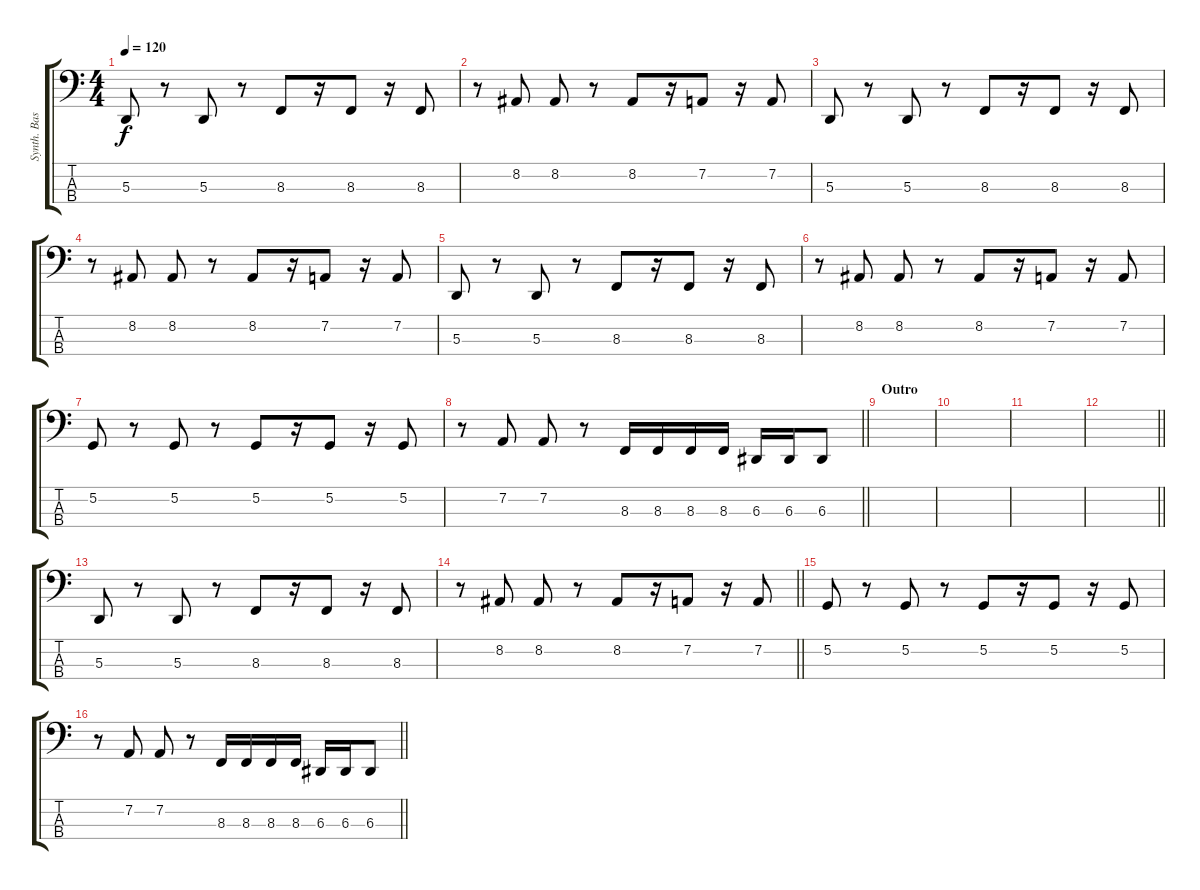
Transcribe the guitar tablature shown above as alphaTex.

\track ("Synth. Bass" "Synth. Bas") {instrument lead2sawtooth}
\staff {score tabs}
\tuning (G2 D2 A1 E1) {hide}
\ts (4 4)
\tempo 120
\clef f4
\ks c
5.3.8{dy f} r.8 5.3.8 r.8 8.3.8 r.16 8.3.8 r.16 8.3.8 |
r.8 8.2.8 8.2.8 r.8 8.2.8 r.16 7.2.8 r.16 7.2.8 |
5.3.8 r.8 5.3.8 r.8 8.3.8 r.16 8.3.8 r.16 8.3.8 |
r.8 8.2.8 8.2.8 r.8 8.2.8 r.16 7.2.8 r.16 7.2.8 |
5.3.8 r.8 5.3.8 r.8 8.3.8 r.16 8.3.8 r.16 8.3.8 |
r.8 8.2.8 8.2.8 r.8 8.2.8 r.16 7.2.8 r.16 7.2.8 |
5.2.8 r.8 5.2.8 r.8 5.2.8 r.16 5.2.8 r.16 5.2.8 |
\barLineRight lightlight
r.8 7.2.8 7.2.8 r.8 8.3.16 8.3.16 8.3.16 8.3.16 6.3.16 6.3.16 6.3.8 |
\section ("" "Outro")
|
|
|
\barLineRight lightlight
|
5.3.8 r.8 5.3.8 r.8 8.3.8 r.16 8.3.8 r.16 8.3.8 |
\barLineRight lightlight
r.8 8.2.8 8.2.8 r.8 8.2.8 r.16 7.2.8 r.16 7.2.8 |
5.2.8 r.8 5.2.8 r.8 5.2.8 r.16 5.2.8 r.16 5.2.8 |
\barLineRight lightlight
r.8 7.2.8 7.2.8 r.8 8.3.16 8.3.16 8.3.16 8.3.16 6.3.16 6.3.16 6.3.8
